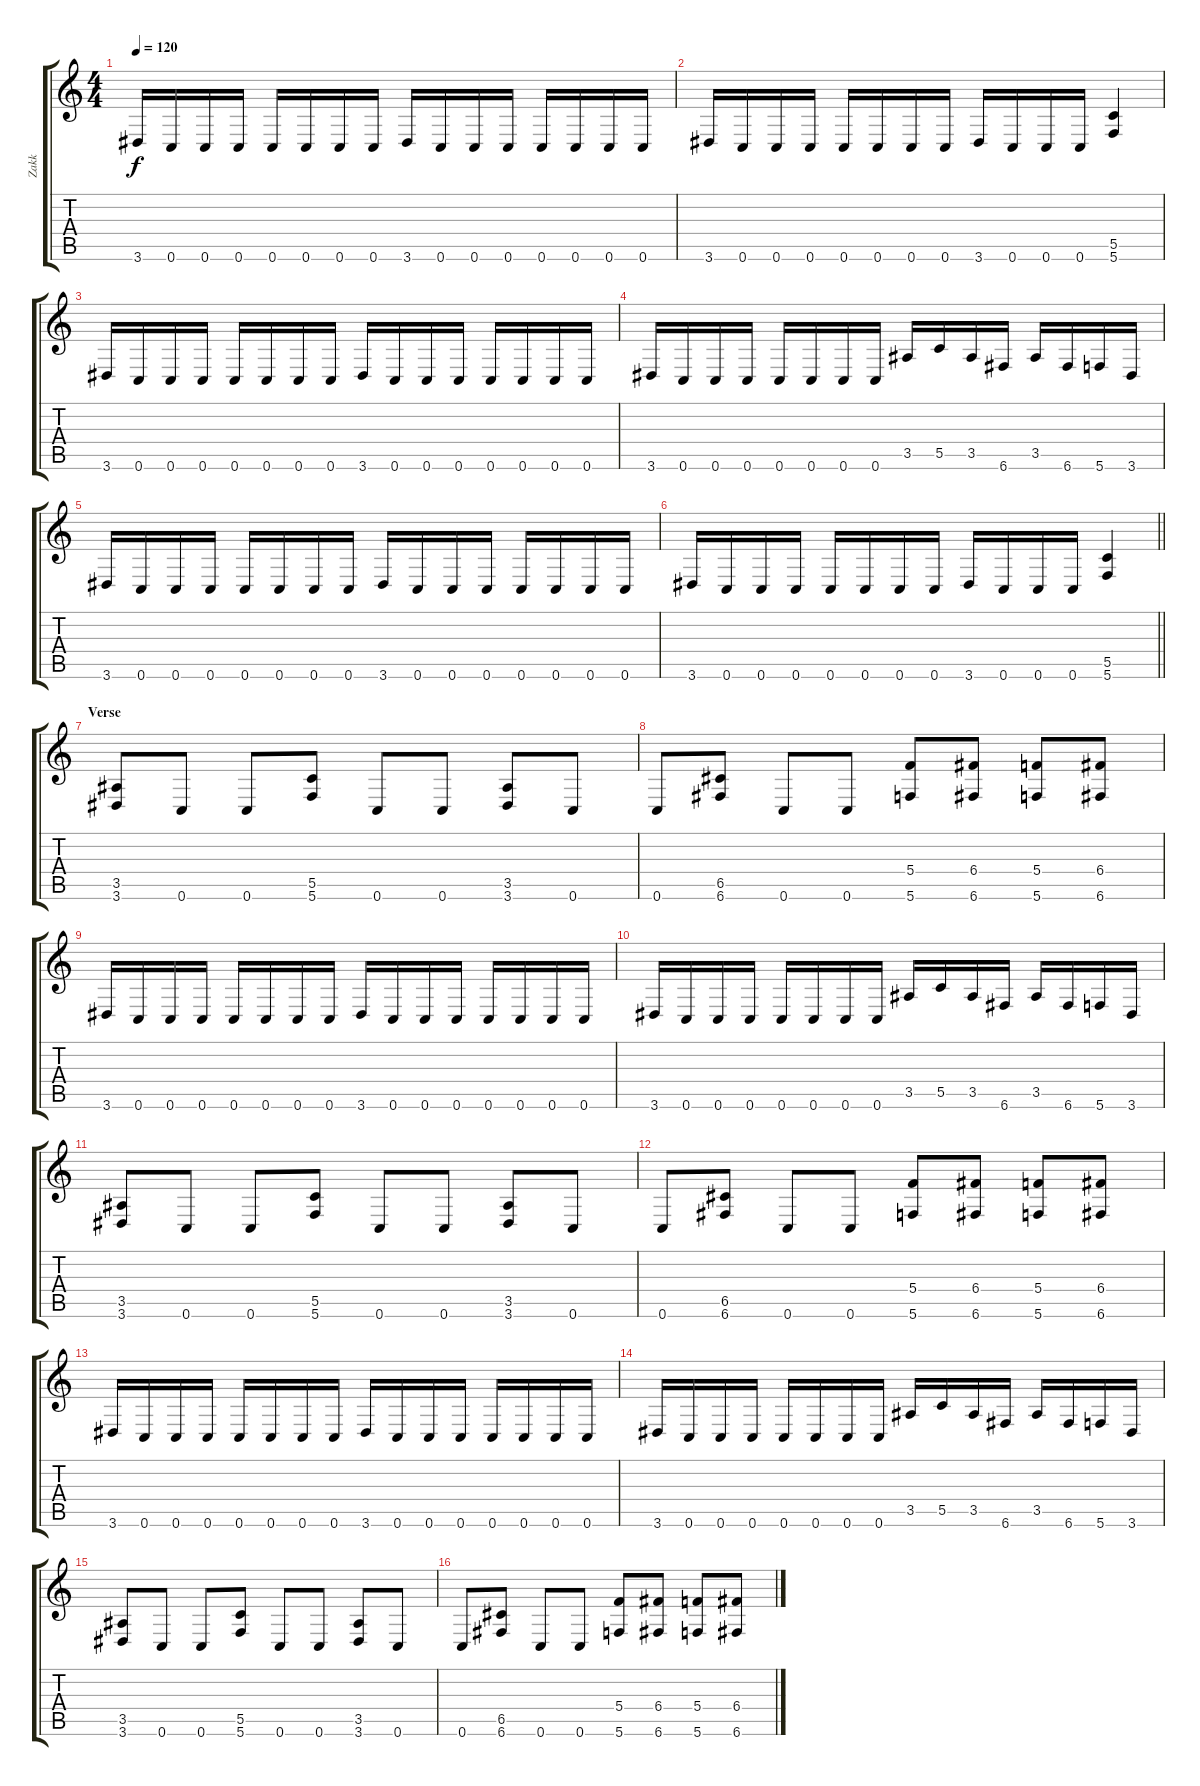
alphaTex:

\track ("Zakk" "Zakk") {instrument distortionguitar}
\staff {score tabs}
\tuning (D4 A3 F3 C3 G2 C2) {hide}
\ts (4 4)
\tempo 120
\clef g2
\ks c
3.6.16{dy f} 0.6.16 0.6.16 0.6.16 0.6.16 0.6.16 0.6.16 0.6.16 3.6.16 0.6.16 0.6.16 0.6.16 0.6.16 0.6.16 0.6.16 0.6.16 |
3.6.16 0.6.16 0.6.16 0.6.16 0.6.16 0.6.16 0.6.16 0.6.16 3.6.16 0.6.16 0.6.16 0.6.16 (5.5 5.6).4 |
3.6.16 0.6.16 0.6.16 0.6.16 0.6.16 0.6.16 0.6.16 0.6.16 3.6.16 0.6.16 0.6.16 0.6.16 0.6.16 0.6.16 0.6.16 0.6.16 |
3.6.16 0.6.16 0.6.16 0.6.16 0.6.16 0.6.16 0.6.16 0.6.16 3.5.16 5.5.16 3.5.16 6.6.16 3.5.16 6.6.16 5.6.16 3.6.16 |
3.6.16 0.6.16 0.6.16 0.6.16 0.6.16 0.6.16 0.6.16 0.6.16 3.6.16 0.6.16 0.6.16 0.6.16 0.6.16 0.6.16 0.6.16 0.6.16 |
\barLineRight lightlight
3.6.16 0.6.16 0.6.16 0.6.16 0.6.16 0.6.16 0.6.16 0.6.16 3.6.16 0.6.16 0.6.16 0.6.16 (5.5 5.6).4 |
\section ("" "Verse")
(3.5 3.6).8 0.6.8 0.6.8 (5.5 5.6).8 0.6.8 0.6.8 (3.5 3.6).8 0.6.8 |
0.6.8 (6.5 6.6).8 0.6.8 0.6.8 (5.4 5.6).8 (6.4 6.6).8 (5.4 5.6).8 (6.4 6.6).8 |
3.6.16 0.6.16 0.6.16 0.6.16 0.6.16 0.6.16 0.6.16 0.6.16 3.6.16 0.6.16 0.6.16 0.6.16 0.6.16 0.6.16 0.6.16 0.6.16 |
3.6.16 0.6.16 0.6.16 0.6.16 0.6.16 0.6.16 0.6.16 0.6.16 3.5.16 5.5.16 3.5.16 6.6.16 3.5.16 6.6.16 5.6.16 3.6.16 |
(3.5 3.6).8 0.6.8 0.6.8 (5.5 5.6).8 0.6.8 0.6.8 (3.5 3.6).8 0.6.8 |
0.6.8 (6.5 6.6).8 0.6.8 0.6.8 (5.4 5.6).8 (6.4 6.6).8 (5.4 5.6).8 (6.4 6.6).8 |
3.6.16 0.6.16 0.6.16 0.6.16 0.6.16 0.6.16 0.6.16 0.6.16 3.6.16 0.6.16 0.6.16 0.6.16 0.6.16 0.6.16 0.6.16 0.6.16 |
3.6.16 0.6.16 0.6.16 0.6.16 0.6.16 0.6.16 0.6.16 0.6.16 3.5.16 5.5.16 3.5.16 6.6.16 3.5.16 6.6.16 5.6.16 3.6.16 |
(3.5 3.6).8 0.6.8 0.6.8 (5.5 5.6).8 0.6.8 0.6.8 (3.5 3.6).8 0.6.8 |
0.6.8 (6.5 6.6).8 0.6.8 0.6.8 (5.4 5.6).8 (6.4 6.6).8 (5.4 5.6).8 (6.4 6.6).8
